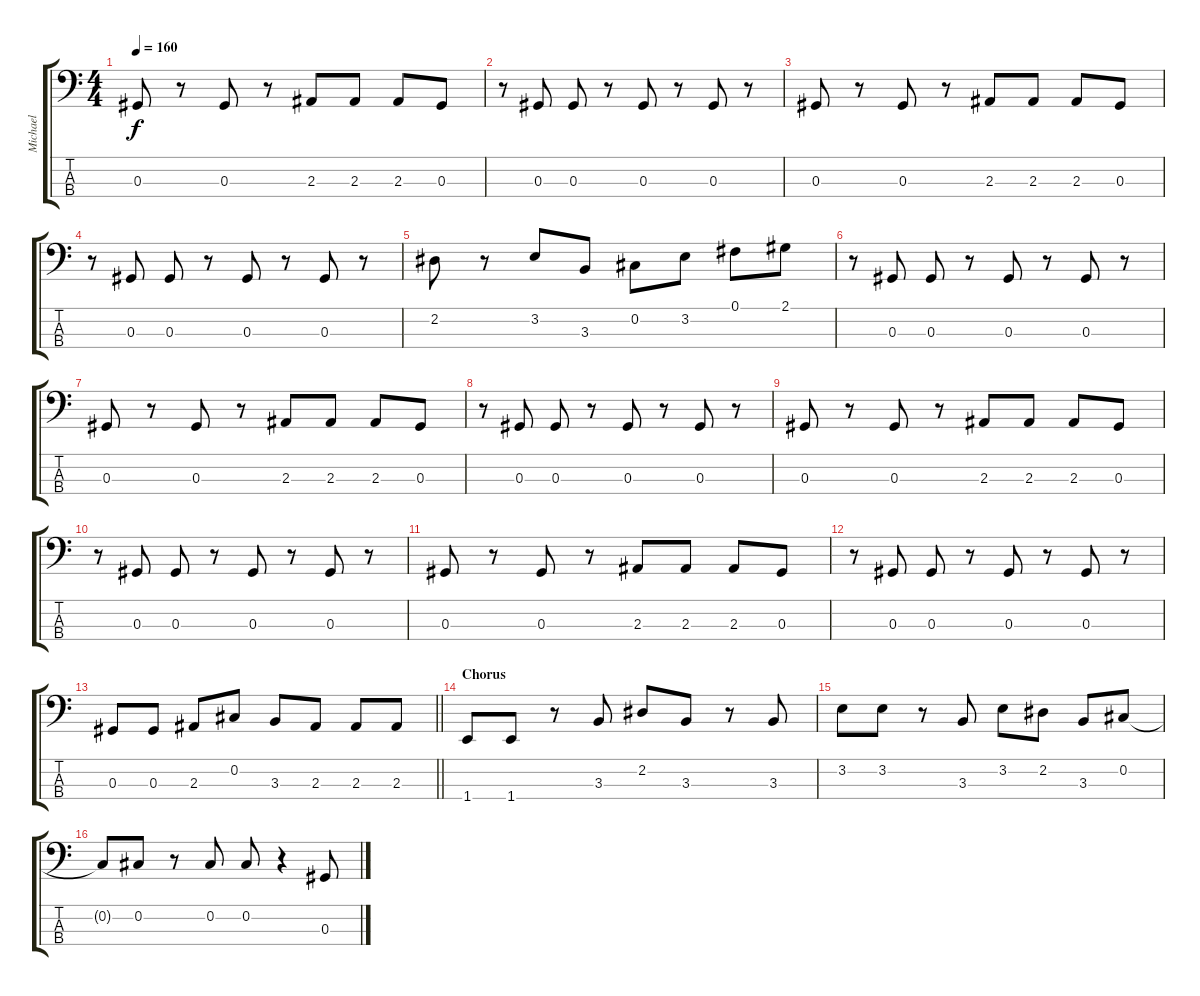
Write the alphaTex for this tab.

\track ("Michael" "Michael") {instrument electricbasspick}
\staff {score tabs}
\tuning (Gb2 Db2 Ab1 Eb1) {hide}
\ts (4 4)
\tempo 160
\clef f4
\ks c
0.3.8{dy f} r.8 0.3.8 r.8 2.3.8 2.3.8 2.3.8 0.3.8 |
r.8 0.3.8 0.3.8 r.8 0.3.8 r.8 0.3.8 r.8 |
0.3.8 r.8 0.3.8 r.8 2.3.8 2.3.8 2.3.8 0.3.8 |
r.8 0.3.8 0.3.8 r.8 0.3.8 r.8 0.3.8 r.8 |
2.2.8 r.8 3.2.8 3.3.8 0.2.8 3.2.8 0.1.8 2.1.8 |
r.8 0.3.8 0.3.8 r.8 0.3.8 r.8 0.3.8 r.8 |
0.3.8 r.8 0.3.8 r.8 2.3.8 2.3.8 2.3.8 0.3.8 |
r.8 0.3.8 0.3.8 r.8 0.3.8 r.8 0.3.8 r.8 |
0.3.8 r.8 0.3.8 r.8 2.3.8 2.3.8 2.3.8 0.3.8 |
r.8 0.3.8 0.3.8 r.8 0.3.8 r.8 0.3.8 r.8 |
0.3.8 r.8 0.3.8 r.8 2.3.8 2.3.8 2.3.8 0.3.8 |
r.8 0.3.8 0.3.8 r.8 0.3.8 r.8 0.3.8 r.8 |
\barLineRight lightlight
0.3.8 0.3.8 2.3.8 0.2.8 3.3.8 2.3.8 2.3.8 2.3.8 |
\section ("" "Chorus")
1.4.8 1.4.8 r.8 3.3.8 2.2.8 3.3.8 r.8 3.3.8 |
3.2.8 3.2.8 r.8 3.3.8 3.2.8 2.2.8 3.3.8 0.2.8 |
0.2{t}.8 0.2.8 r.8 0.2.8 0.2.8 r.4 0.3.8
